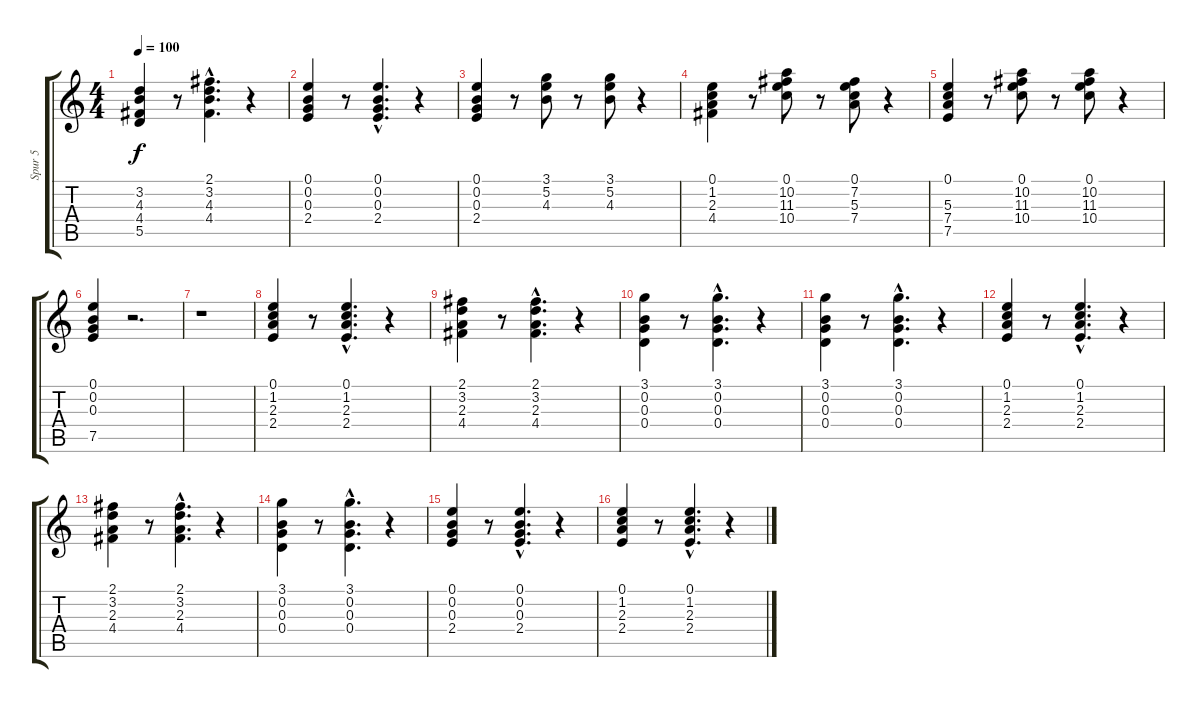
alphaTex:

\track ("Spur 5" "Spur 5") {instrument acousticguitarnylon}
\staff {score tabs}
\tuning (E4 B3 G3 D3 A2 E2) {hide}
\ts (4 4)
\tempo 100
\clef g2
\ks c
(3.2 4.3 4.4 5.5).4{dy f} r.8 (2.1{hac} 3.2{hac} 4.3{hac} 4.4{hac}).4{d} r.4 |
(0.1 0.2 0.3 2.4).4 r.8 (0.1{hac} 0.2{hac} 0.3{hac} 2.4{hac}).4{d} r.4 |
(0.1 0.2 0.3 2.4).4 r.8 (3.1 5.2 4.3).8 r.8 (3.1 5.2 4.3).8 r.4 |
(0.1 1.2 2.3 4.4).4 r.8 (0.1 10.2 11.3 10.4).8 r.8 (0.1 7.2 5.3 7.4).8 r.4 |
(0.1 5.3 7.4 7.5).4 r.8 (0.1 10.2 11.3 10.4).8 r.8 (0.1 10.2 11.3 10.4).8 r.4 |
(0.1 0.2 0.3 7.5).4 r.2{d} |
r.1 |
(0.1 1.2 2.3 2.4).4 r.8 (0.1{hac} 1.2{hac} 2.3{hac} 2.4{hac}).4{d} r.4 |
(2.1 3.2 2.3 4.4).4 r.8 (2.1{hac} 3.2{hac} 2.3{hac} 4.4{hac}).4{d} r.4 |
(3.1 0.2 0.3 0.4).4 r.8 (3.1{hac} 0.2{hac} 0.3{hac} 0.4{hac}).4{d} r.4 |
(3.1 0.2 0.3 0.4).4 r.8 (3.1{hac} 0.2{hac} 0.3{hac} 0.4{hac}).4{d} r.4 |
(0.1 1.2 2.3 2.4).4 r.8 (0.1{hac} 1.2{hac} 2.3{hac} 2.4{hac}).4{d} r.4 |
(2.1 3.2 2.3 4.4).4 r.8 (2.1{hac} 3.2{hac} 2.3{hac} 4.4{hac}).4{d} r.4 |
(3.1 0.2 0.3 0.4).4 r.8 (3.1{hac} 0.2{hac} 0.3{hac} 0.4{hac}).4{d} r.4 |
(0.1 0.2 0.3 2.4).4 r.8 (0.1{hac} 0.2{hac} 0.3{hac} 2.4{hac}).4{d} r.4 |
(0.1 1.2 2.3 2.4).4 r.8 (0.1{hac} 1.2{hac} 2.3{hac} 2.4{hac}).4{d} r.4
